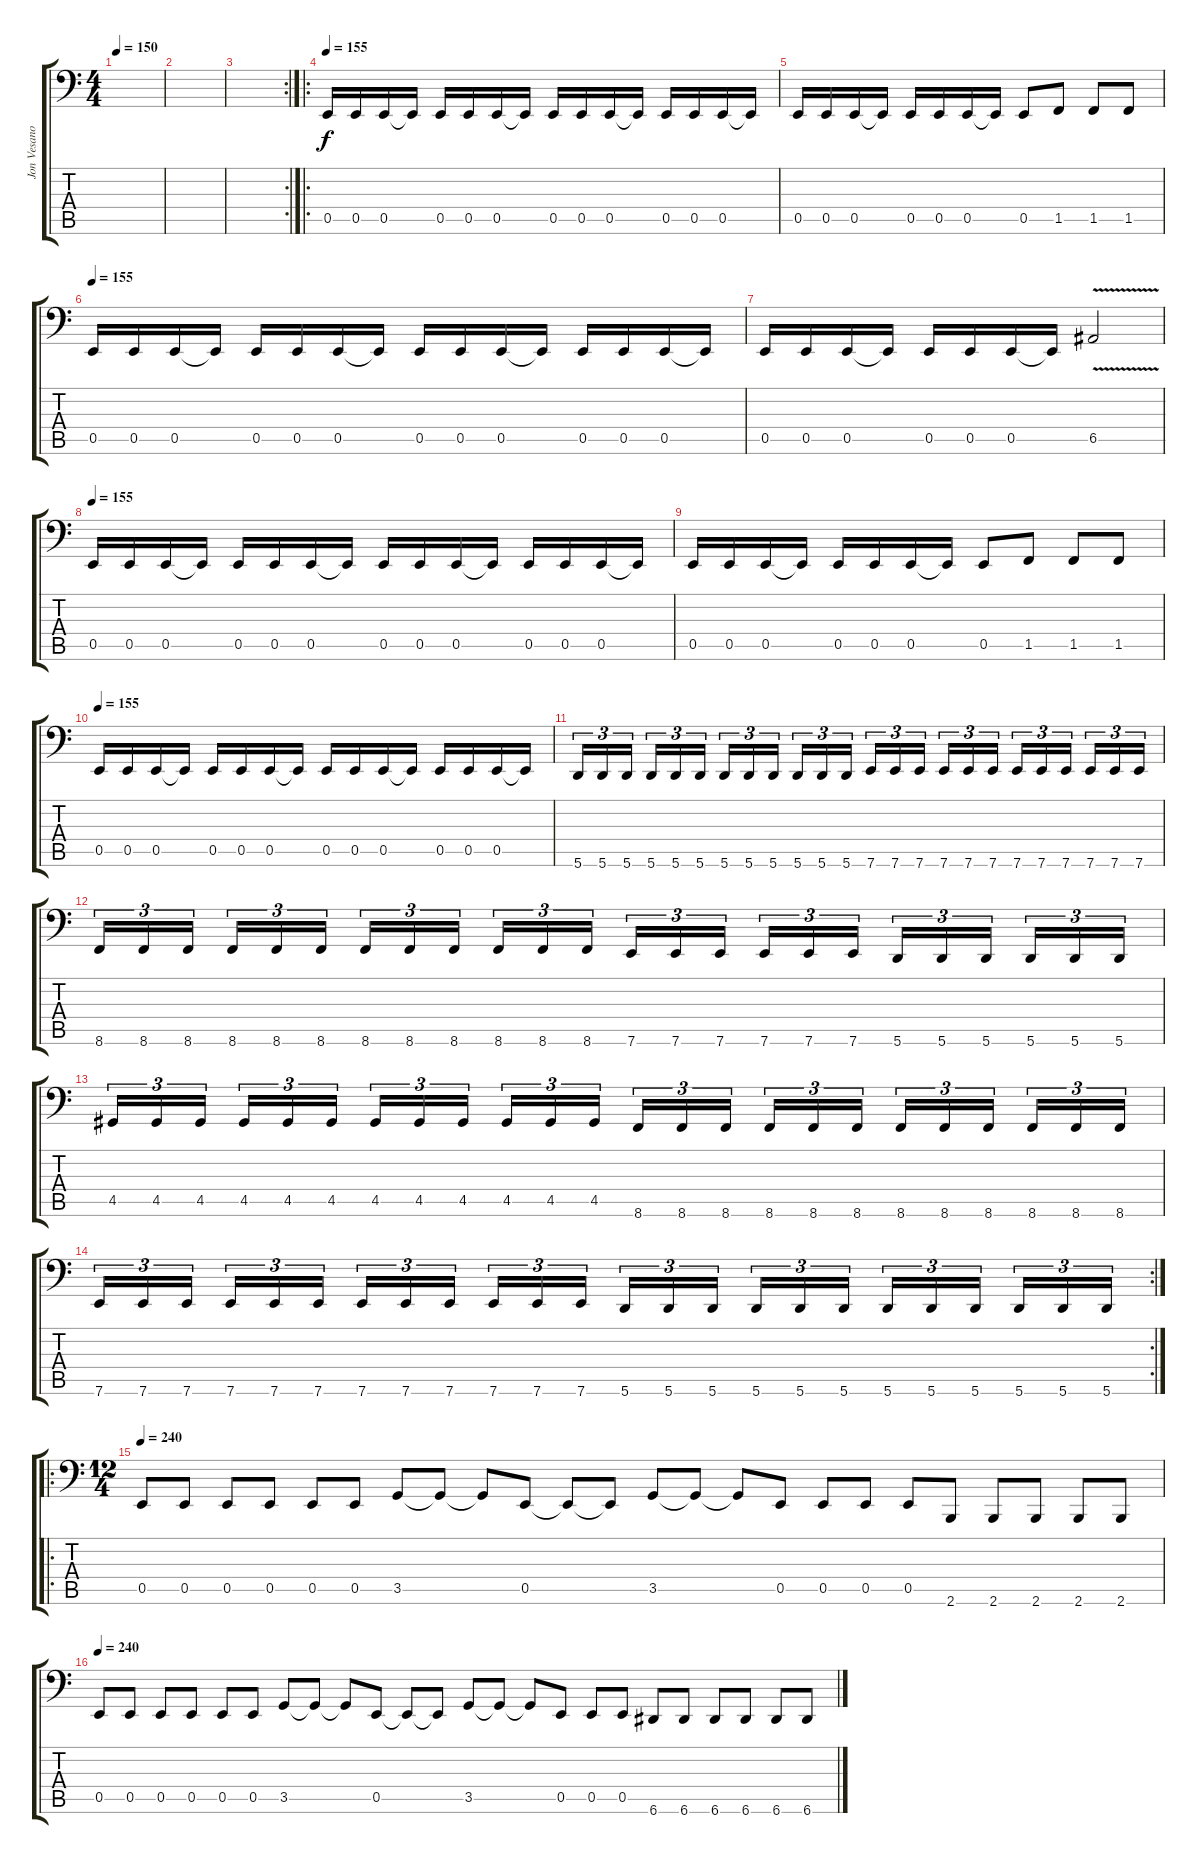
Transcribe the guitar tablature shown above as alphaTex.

\track ("Jon Vesano" "Jon Vesano") {instrument electricbasspick}
\staff {score tabs}
\tuning (B2 Gb2 D2 A1 E1 A0) {hide}
\ts (4 4)
\tempo 150
\clef f4
\ks c
|
|
\rc 2
|
\ro
\tempo 155
0.5.16 0.5.16 0.5.16 0.5{t}.16 0.5.16 0.5.16 0.5.16 0.5{t}.16 0.5.16 0.5.16 0.5.16 0.5{t}.16 0.5.16 0.5.16 0.5.16 0.5{t}.16 |
0.5.16 0.5.16 0.5.16 0.5{t}.16 0.5.16 0.5.16 0.5.16 0.5{t}.16 0.5.8 1.5.8 1.5.8 1.5.8 |
\tempo 155
0.5.16 0.5.16 0.5.16 0.5{t}.16 0.5.16 0.5.16 0.5.16 0.5{t}.16 0.5.16 0.5.16 0.5.16 0.5{t}.16 0.5.16 0.5.16 0.5.16 0.5{t}.16 |
0.5.16 0.5.16 0.5.16 0.5{t}.16 0.5.16 0.5.16 0.5.16 0.5{t}.16 6.5{v}.2 |
\tempo 155
0.5.16 0.5.16 0.5.16 0.5{t}.16 0.5.16 0.5.16 0.5.16 0.5{t}.16 0.5.16 0.5.16 0.5.16 0.5{t}.16 0.5.16 0.5.16 0.5.16 0.5{t}.16 |
0.5.16 0.5.16 0.5.16 0.5{t}.16 0.5.16 0.5.16 0.5.16 0.5{t}.16 0.5.8 1.5.8 1.5.8 1.5.8 |
\tempo 155
0.5.16 0.5.16 0.5.16 0.5{t}.16 0.5.16 0.5.16 0.5.16 0.5{t}.16 0.5.16 0.5.16 0.5.16 0.5{t}.16 0.5.16 0.5.16 0.5.16 0.5{t}.16 |
5.6.16{tu (3 2)} 5.6.16{tu (3 2)} 5.6.16{tu (3 2) beam splitsecondary} 5.6.16{tu (3 2)} 5.6.16{tu (3 2)} 5.6.16{tu (3 2)} 5.6.16{tu (3 2)} 5.6.16{tu (3 2)} 5.6.16{tu (3 2) beam splitsecondary} 5.6.16{tu (3 2)} 5.6.16{tu (3 2)} 5.6.16{tu (3 2)} 7.6.16{tu (3 2)} 7.6.16{tu (3 2)} 7.6.16{tu (3 2) beam splitsecondary} 7.6.16{tu (3 2)} 7.6.16{tu (3 2)} 7.6.16{tu (3 2)} 7.6.16{tu (3 2)} 7.6.16{tu (3 2)} 7.6.16{tu (3 2) beam splitsecondary} 7.6.16{tu (3 2)} 7.6.16{tu (3 2)} 7.6.16{tu (3 2)} |
8.6.16{tu (3 2)} 8.6.16{tu (3 2)} 8.6.16{tu (3 2) beam splitsecondary} 8.6.16{tu (3 2)} 8.6.16{tu (3 2)} 8.6.16{tu (3 2)} 8.6.16{tu (3 2)} 8.6.16{tu (3 2)} 8.6.16{tu (3 2) beam splitsecondary} 8.6.16{tu (3 2)} 8.6.16{tu (3 2)} 8.6.16{tu (3 2)} 7.6.16{tu (3 2)} 7.6.16{tu (3 2)} 7.6.16{tu (3 2) beam splitsecondary} 7.6.16{tu (3 2)} 7.6.16{tu (3 2)} 7.6.16{tu (3 2)} 5.6.16{tu (3 2)} 5.6.16{tu (3 2)} 5.6.16{tu (3 2) beam splitsecondary} 5.6.16{tu (3 2)} 5.6.16{tu (3 2)} 5.6.16{tu (3 2)} |
4.5.16{tu (3 2)} 4.5.16{tu (3 2)} 4.5.16{tu (3 2) beam splitsecondary} 4.5.16{tu (3 2)} 4.5.16{tu (3 2)} 4.5.16{tu (3 2)} 4.5.16{tu (3 2)} 4.5.16{tu (3 2)} 4.5.16{tu (3 2) beam splitsecondary} 4.5.16{tu (3 2)} 4.5.16{tu (3 2)} 4.5.16{tu (3 2)} 8.6.16{tu (3 2)} 8.6.16{tu (3 2)} 8.6.16{tu (3 2) beam splitsecondary} 8.6.16{tu (3 2)} 8.6.16{tu (3 2)} 8.6.16{tu (3 2)} 8.6.16{tu (3 2)} 8.6.16{tu (3 2)} 8.6.16{tu (3 2) beam splitsecondary} 8.6.16{tu (3 2)} 8.6.16{tu (3 2)} 8.6.16{tu (3 2)} |
\rc 2
7.6.16{tu (3 2)} 7.6.16{tu (3 2)} 7.6.16{tu (3 2) beam splitsecondary} 7.6.16{tu (3 2)} 7.6.16{tu (3 2)} 7.6.16{tu (3 2)} 7.6.16{tu (3 2)} 7.6.16{tu (3 2)} 7.6.16{tu (3 2) beam splitsecondary} 7.6.16{tu (3 2)} 7.6.16{tu (3 2)} 7.6.16{tu (3 2)} 5.6.16{tu (3 2)} 5.6.16{tu (3 2)} 5.6.16{tu (3 2) beam splitsecondary} 5.6.16{tu (3 2)} 5.6.16{tu (3 2)} 5.6.16{tu (3 2)} 5.6.16{tu (3 2)} 5.6.16{tu (3 2)} 5.6.16{tu (3 2) beam splitsecondary} 5.6.16{tu (3 2)} 5.6.16{tu (3 2)} 5.6.16{tu (3 2)} |
\ro
\ts (12 4)
\tempo 240
0.5.8 0.5.8 0.5.8 0.5.8 0.5.8 0.5.8 3.5.8 3.5{t}.8 3.5{t}.8 0.5.8 0.5{t}.8 0.5{t}.8 3.5.8 3.5{t}.8 3.5{t}.8 0.5.8 0.5.8 0.5.8 0.5.8 2.6.8 2.6.8 2.6.8 2.6.8 2.6.8 |
\tempo 240
0.5.8 0.5.8 0.5.8 0.5.8 0.5.8 0.5.8 3.5.8 3.5{t}.8 3.5{t}.8 0.5.8 0.5{t}.8 0.5{t}.8 3.5.8 3.5{t}.8 3.5{t}.8 0.5.8 0.5.8 0.5.8 6.6.8 6.6.8 6.6.8 6.6.8 6.6.8 6.6.8
